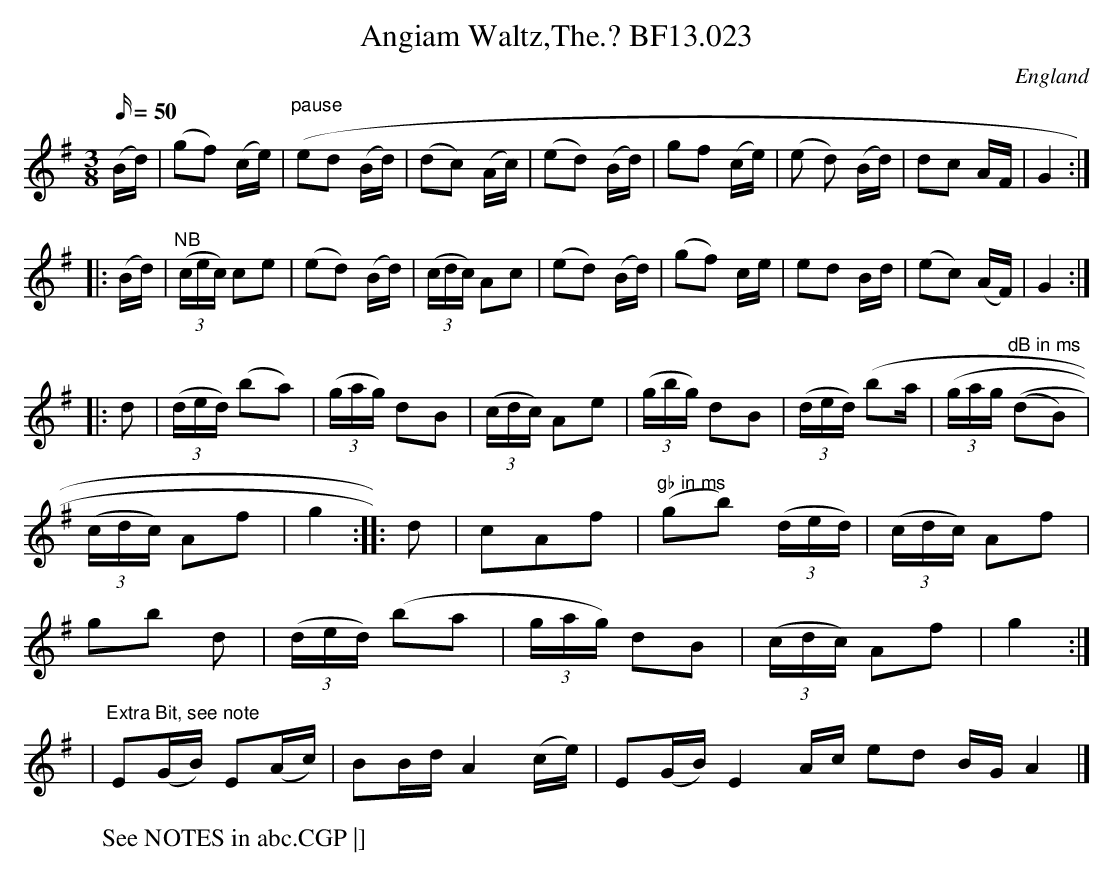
X:1
T:Angiam Waltz,The.? BF13.023
M:3/8
L:1/16
Q:50
O:England
K:G major
(Bd)|(g2f2) (ce)|("pause"e2d2 (Bd)|(d2c2) (Ac)|(e2d2) (Bd)|g2f2 (ce)|(e2
d2) (Bd)|d2c2 AF|G4:|!
|:(Bd)|"NB"((3cec) c2e2|(e2d2) (Bd)|((3cdc) A2c2|(e2d2) (Bd)|(g2f2) ce|(
e2d2
) Bd|(e2c2) (AF)|G4:|!
|:d2|((3ded) (b2a2)|((3gag) d2B2|((3cdc) A2e2|((3gbg) d2B2|((3ded) (b2a
2)|((3gag( "dB in ms"(d2B2)|!
((3cdc) A2f2|g4:|
|:d2|c2A2f2|"gb in ms"(g2b2) ((3ded)|((3cdc) A2f2|!g2b2 d2|((3ded) (b2a2
)
|(3gag) d2B2|
((3cdc) A2f2|g4:|!
| "Extra Bit, see note"E2(GB) E2(Ac)|B2Bd A4 (ce)|E2(GB)E4Ac e2d2 BGA4|]
W:See NOTES in abc.CGP |]
